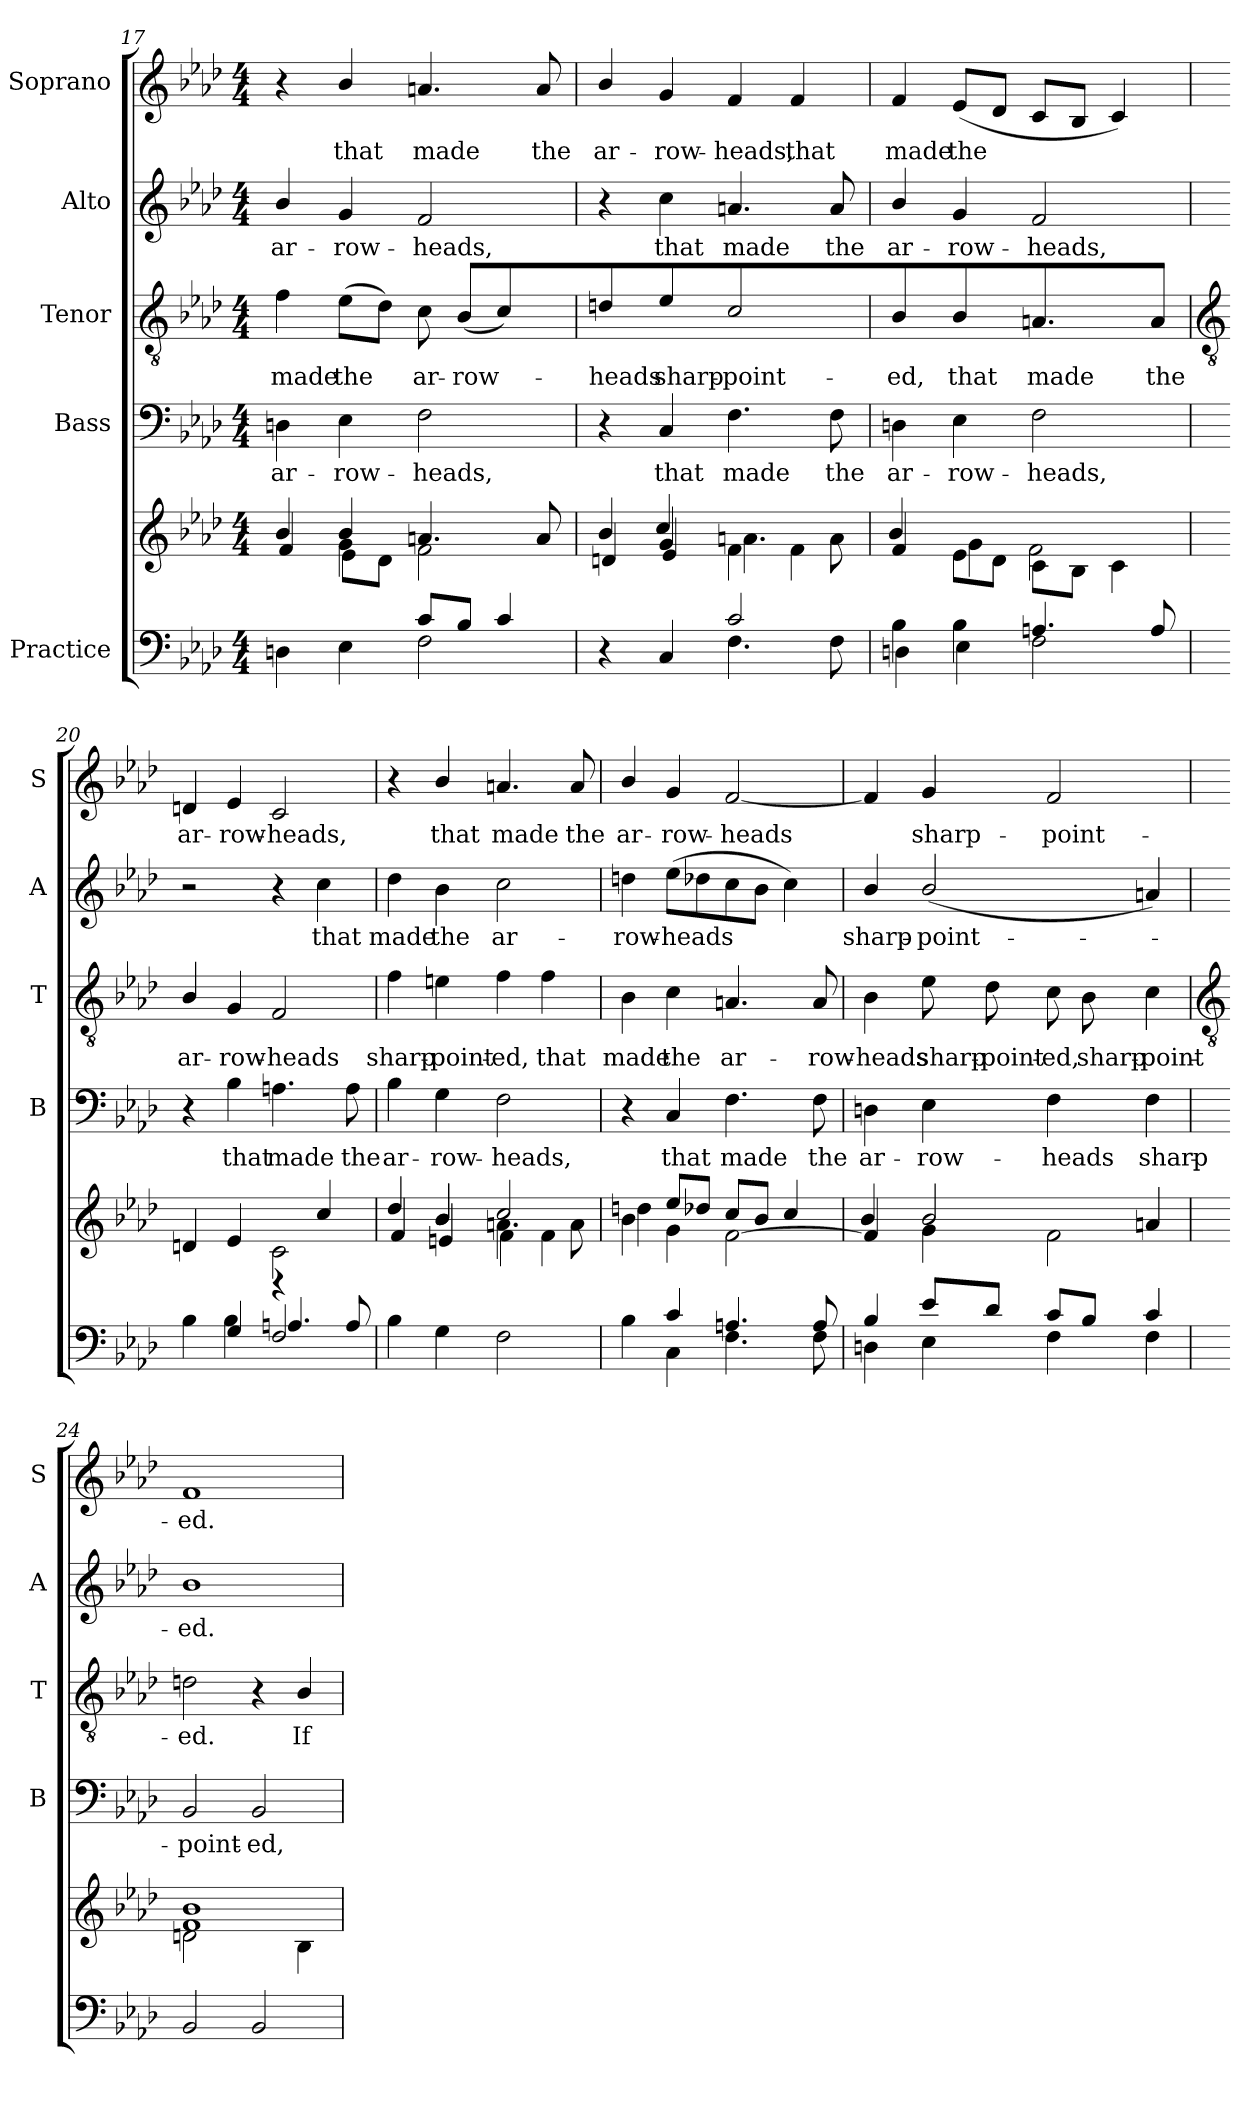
**kern	**kern	**kern	**text	**kern	**text	**kern	**text	**kern	**text
*part5	*part5	*part4	*part4	*part3	*part3	*part2	*part2	*part1	*part1
*staff6	*staff5	*staff4	*staff4	*staff3	*staff3	*staff2	*staff2	*staff1	*staff1
*I"Practice	*	*I"Bass	*	*I"Tenor	*	*I"Alto	*	*I"Soprano	*
*	*	*I'B	*	*I'T	*	*I'A	*	*I'S	*
*clefF4	*clefG2	*clefF4	*	*clefGv2	*	*clefG2	*	*clefG2	*
*k[b-e-a-d-]	*k[b-e-a-d-]	*k[b-e-a-d-]	*	*k[b-e-a-d-]	*	*k[b-e-a-d-]	*	*k[b-e-a-d-]	*
*A-:	*A-:	*A-:	*	*A-:	*	*A-:	*	*A-:	*
*M4/4	*M4/4	*M4/4	*	*M4/4	*	*M4/4	*	*M4/4	*
=17	=17	=17	=17	=17	=17	=17	=17	=17	=17
*^	*^	*	*	*	*	*	*	*	*
*	*	*	*^	*	*	*	*	*	*	*	*
!	!	!	!	!	!	!LO:LY:b	!	!LO:LY:b	!	!LO:LY:b	!	!
2ryy	4Dn	4ryy	4b-/	4f/	4Dn	ar-	4f	made	4b-/	ar-	4r	.
!	!	!	!	!	!	!LO:LY:b	!	!LO:LY:b	!	!LO:LY:b	!	!LO:LY:b
.	4E-	4b-/	4g	8e-\L	4E-	-row-	(>8e-L	the	4g	-row-	4b-/	that
.	.	.	.	8d-\J	.	.	8d-J)	.	.	.	.	.
!	!	!	!	!	!	!LO:LY:b	!	!LO:LY:b	!	!LO:LY:b	!	!LO:LY:b
8c/L	2F	4.an	2f	2ryy	2F	-heads,	8c	ar-	2f	-heads,	4.an	made
!	!	!	!	!	!	!	!	!LO:LY:b	!	!	!	!
8B-/J	.	.	.	.	.	.	(>8B-L	-row-	.	.	.	.
4c/	.	.	.	.	.	.	4c)	.	.	.	.	.
!	!	!	!	!	!	!	!	!	!	!	!	!LO:LY:b
.	.	8a	.	.	.	.	.	.	.	.	8a	the
=18	=18	=18	=18	=18	=18	=18	=18	=18	=18	=18	=18	=18
!	!	!	!	!	!	!	!	!LO:LY:b	!	!	!	!LO:LY:b
2ryy	4r	4b-/	4ryy	4dn	4r	.	4dn	heads	4r	.	4b-/	ar-
!	!	!	!	!	!	!LO:LY:b	!	!LO:LY:b	!	!LO:LY:b	!	!LO:LY:b
.	4C	4g	4cc/	4e-	4C	that	4e-	sharp-	4cc	that	4g	-row-
!	!	!	!	!	!	!LO:LY:b	!	!LO:LY:b	!	!LO:LY:b	!	!LO:LY:b
2c/	4.F	4f\	4.an	2ryy	4.F	made	2c	-point-	4.an	made	4f	-heads,
!	!	!	!	!	!	!	!	!	!	!	!	!LO:LY:b
.	.	4f\	.	.	.	.	.	.	.	.	4f	that
!	!	!	!	!	!	!LO:LY:b	!	!	!	!LO:LY:b	!	!
.	8F	.	8a	.	8F	the	.	.	8a	the	.	.
*	*	*	*v	*v	*	*	*	*	*	*	*	*
=19	=19	=19	=19	=19	=19	=19	=19	=19	=19	=19	=19
!	!	!	!	!	!LO:LY:b	!	!LO:LY:b	!	!LO:LY:b	!	!LO:LY:b
4B-\	4Dn	4f	4b-/	4Dn	ar-	4B-/	-ed,	4b-/	ar-	4f	made
!	!	!	!	!	!LO:LY:b	!	!LO:LY:b	!	!LO:LY:b	!	!LO:LY:b
4B-\	4E-	8e-\L	4g	4E-	-row-	4B-/	that	4g	-row-	(<8e-L	the
.	.	8d-\J	.	.	.	.	.	.	.	8d-J	.
!	!	!	!	!	!LO:LY:b	!	!LO:LY:b	!	!LO:LY:b	!	!
4.An/	2F	8c\L	2f	2F	-heads,	4.An	made	2f	-heads,	8cL	.
.	.	8B-\J	.	.	.	.	.	.	.	8B-J	.
.	.	4c\	.	.	.	.	.	.	.	4c)	.
!	!	!	!	!	!	!	!LO:LY:b	!	!	!	!
8A/	.	.	.	.	.	8AJ	the	.	.	.	.
!!LO:LB:g=z
=20	=20	=20	=20	=20	=20	=20	=20	=20	=20	=20	=20
*	*	*	*	*	*	*clefGv2	*	*	*	*	*
!	!	!	!	!	!	!	!LO:LY:b	!	!	!	!LO:LY:b
4B-\	4ryy	4dn/	2ryy	4r	.	4B-/	ar-	2r	.	4dn	ar-
!	!	!	!	!	!LO:LY:b	!	!LO:LY:b	!	!	!	!LO:LY:b
4G	4B-	4e-/	.	4B-	that	4G	-row-	.	.	4e-	-row-
!	!	!	!	!	!LO:LY:b	!	!LO:LY:b	!	!	!	!LO:LY:b
2F	4.An/	2c\	4r	4.An	made	2F	-heads	4r	.	2c	-heads,
!	!	!	!	!	!	!	!	!	!LO:LY:b	!	!
.	.	.	4cc/	.	.	.	.	4cc	that	.	.
!	!	!	!	!	!LO:LY:b	!	!	!	!	!	!
.	8A/	.	.	8A	the	.	.	.	.	.	.
=21	=21	=21	=21	=21	=21	=21	=21	=21	=21	=21	=21
*	*	*	*^	*	*	*	*	*	*	*	*
!	!	!	!	!	!	!LO:LY:b	!	!LO:LY:b	!	!LO:LY:b	!	!
*v	*v	*	*	*	*	*	*	*	*	*	*	*
4B-	4ryy	4dd-/	4f	4B-	ar-	4f	sharp-	4dd-	made	4r	.
!	!	!	!	!	!LO:LY:b	!	!LO:LY:b	!	!LO:LY:b	!	!LO:LY:b
4G	4b-/	4b-/	4en	4G	-row-	4en	-point-	4b-	the	4b-/	that
!	!	!	!	!	!LO:LY:b	!	!LO:LY:b	!	!LO:LY:b	!	!LO:LY:b
2F	4.an\	2cc/	4f\	2F	-heads,	4f	-ed,	2cc	ar-	4.an	made
!	!	!	!	!	!	!	!LO:LY:b	!	!	!	!
.	.	.	4f\	.	.	4f	that	.	.	.	.
!	!	!	!	!	!	!	!	!	!	!	!LO:LY:b
.	8a\	.	.	.	.	.	.	.	.	8a	the
*	*	*v	*v	*	*	*	*	*	*	*	*
=22	=22	=22	=22	=22	=22	=22	=22	=22	=22	=22
*^	*	*	*	*	*	*	*	*	*	*
!	!	!	!	!	!	!	!LO:LY:b	!	!LO:LY:b	!	!LO:LY:b
4B-	4ryy	4b-\	4ddn	4r	.	4B-	made	4ddn	-row-	4b-/	ar-
!	!	!	!	!	!LO:LY:b	!	!LO:LY:b	!	!LO:LY:b	!	!LO:LY:b
4c	4C\	4g\	8ee-/L	4C	that	4c	the	(>8ee-L	-heads	4g	-row-
.	.	.	8dd-X/J	.	.	.	.	8dd-X	.	.	.
!	!	!	!	!	!LO:LY:b	!	!LO:LY:b	!	!	!	!LO:LY:b
4.An	4.F	[2f\	8cc/L	4.F	made	4.An	ar-	8cc	.	[2f	-heads
.	.	.	8b-/J	.	.	.	.	8b-J	.	.	.
.	.	.	4cc/	.	.	.	.	4cc)	.	.	.
!	!	!	!	!	!LO:LY:b	!	!LO:LY:b	!	!	!	!
8A	8F	.	.	8F	the	8A	-row-	.	.	.	.
=23	=23	=23	=23	=23	=23	=23	=23	=23	=23	=23	=23
!	!	!	!	!	!LO:LY:b	!	!LO:LY:b	!	!LO:LY:b	!	!
4B-	4Dn	4f/]	4b-/	4Dn	ar-	4B-	-heads	4b-/	sharp-	4f]	.
!	!	!	!	!	!LO:LY:b	!	!LO:LY:b	!	!LO:LY:b	!	!LO:LY:b
8e-/L	4E-	4g\	2b-/	4E-	-row-	8e-	sharp-	(<2b-/	-point-	4g	sharp-
!	!	!	!	!	!	!	!LO:LY:b	!	!	!	!
8d-/J	.	.	.	.	.	8d-	-point-	.	.	.	.
!	!	!	!	!	!LO:LY:b	!	!LO:LY:b	!	!	!	!LO:LY:b
8c/L	4F	2f\	.	4F	-heads	8c	-ed,	.	.	2f	-point-
!	!	!	!	!	!	!	!LO:LY:b	!	!	!	!
8B-/J	.	.	.	.	.	8B-	sharp-	.	.	.	.
!	!	!	!	!	!LO:LY:b	!	!LO:LY:b	!	!	!	!
4c	4F	.	4an/	4F	sharp-	4c	-point-	4an/)	.	.	.
*	*	*v	*v	*	*	*	*	*	*	*	*
!!LO:LB:g=z
=24	=24	=24	=24	=24	=24	=24	=24	=24	=24	=24
*	*	*	*	*	*clefGv2	*	*	*	*	*
*	*	*^	*	*	*	*	*	*	*	*
*	*	*	*^	*	*	*	*	*	*	*	*
!	!	!	!	!	!	!LO:LY:b	!	!LO:LY:b	!	!LO:LY:b	!	!LO:LY:b
2ryy	2BB-	1f	1b-	2dn\	2BB-	-point-	2dn	-ed.	1b-	ed.	1f	-ed.
!	!	!	!	!	!	!LO:LY:b	!	!	!	!	!	!
4ryy	2BB-	.	.	4ryy	2BB-	-ed,	4r	.	.	.	.	.
!	!	!	!	!	!	!	!	!LO:LY:b	!	!	!	!
4ryy	.	.	.	4B-\	.	.	4B-/	If	.	.	.	.
*v	*v	*	*	*	*	*	*	*	*	*	*	*
*	*v	*v	*v	*	*	*	*	*	*	*	*
=	=	=	=	=	=	=	=	=	=
*-	*-	*-	*-	*-	*-	*-	*-	*-	*-
